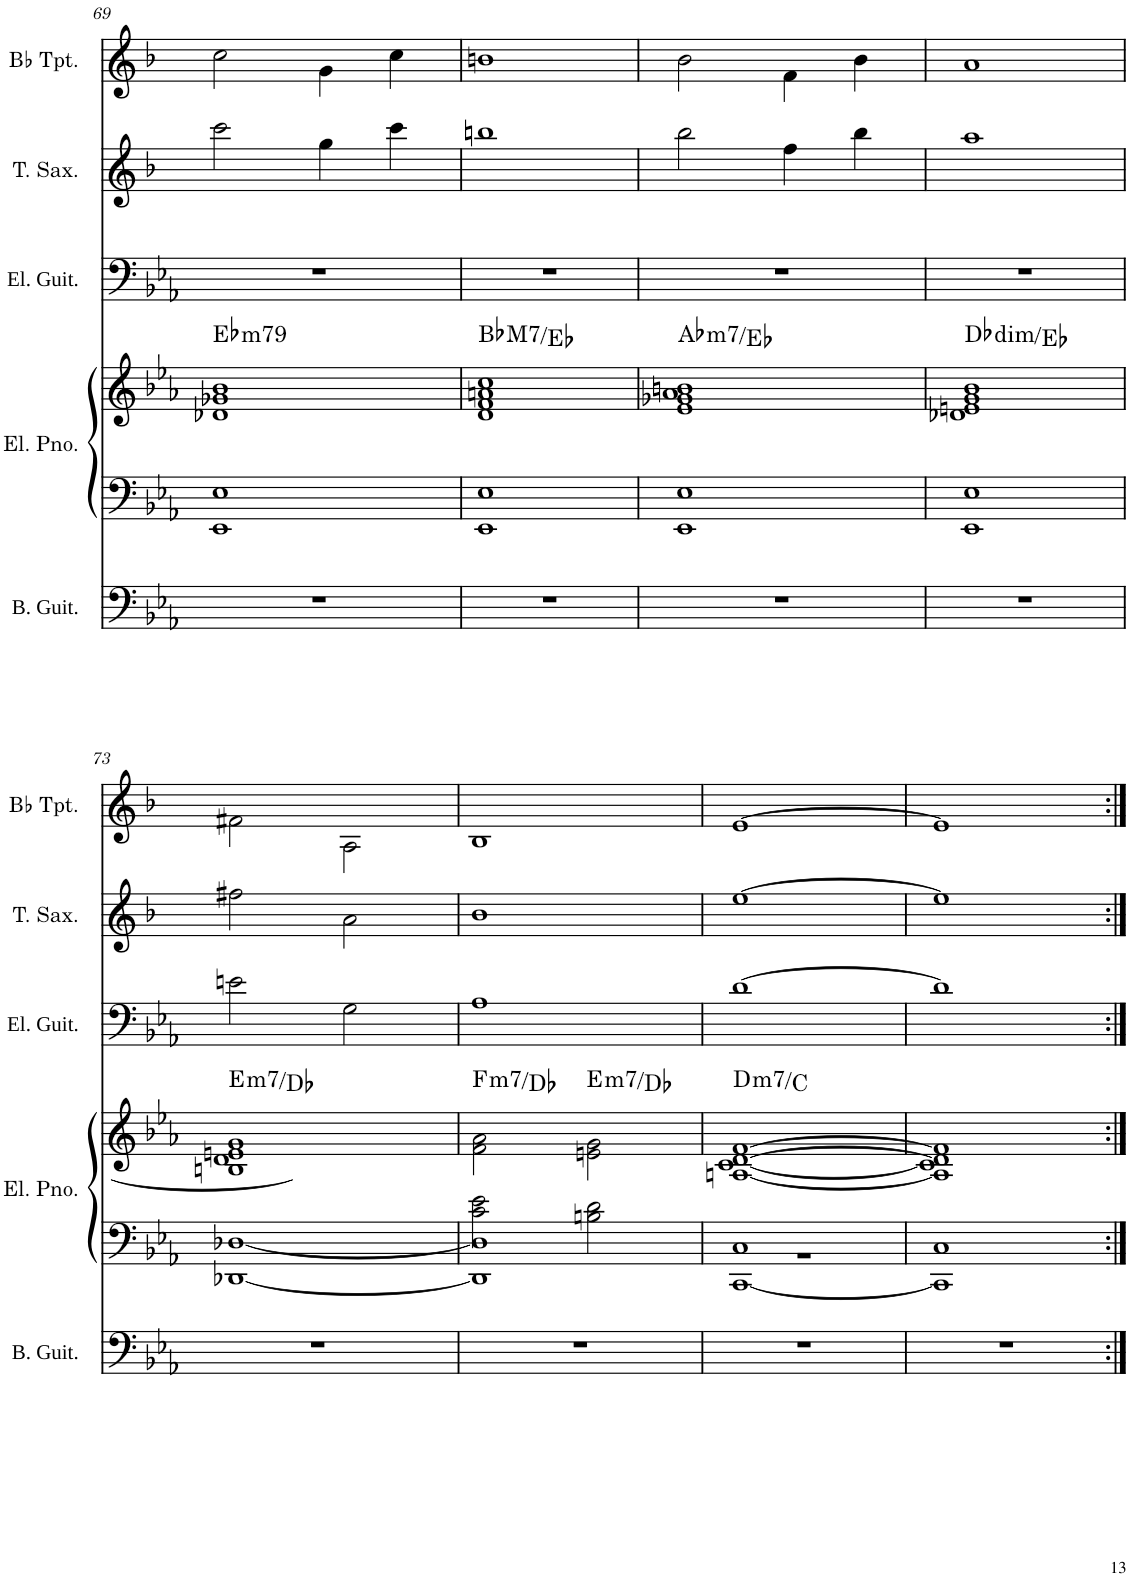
**kern	**kern	**kern	**harte	**kern	**kern	**kern
*part5	*part4	*part4	*part4	*part3	*part2	*part1
*staff6	*staff5	*staff4	*	*staff3	*staff2	*staff1
*I"Bass Guitar	*I"Electric Piano	*	*	*I"Electric Guitar	*I"Tenor Saxophone	*I"Bb Trumpet
*I'B. Guit.	*I'El. Pno.	*	*	*I'El. Guit.	*I'T. Sax.	*I'Bb Tpt.
!!LO:PB:g=z
*clefF4	*clefF4	*clefG2	*	*clefF4	*clefG2	*clefG2
*	*	*	*	*	*Trd8c14	*Trd1c2
*k[b-e-a-]	*k[b-e-a-]	*k[b-e-a-]	*	*k[b-e-a-]	*k[b-]	*k[b-]
*M4/4	*M4/4	*M4/4	*	*M4/4	*M4/4	*M4/4
=69	=69	=69	=69	=69	=69	=69
!	!	!	!LO:H:kt=m79	!	!	!
1r	1EE- 1E-	1d-X 1g-X 1b-	Eb:min	1r	2ccc\	2cc\
.	.	.	.	.	4gg\	4g\
.	.	.	.	.	4ccc\	4cc\
=70	=70	=70	=70	=70	=70	=70
!	!	!	!LO:H:kt=M7	!	!	!
1r	1EE- 1E-	1d 1f 1an 1cc	Bb:maj7/4	1r	1bbn	1bn
=71	=71	=71	=71	=71	=71	=71
!	!	!	!LO:H:kt=m7	!	!	!
1r	1EE- 1E-	1e- 1g-X 1a- 1bn	Ab:min7/5	1r	2bb-\	2b-\
.	.	.	.	.	4ff\	4f\
.	.	.	.	.	4bb-\	4b-\
=72	=72	=72	=72	=72	=72	=72
!	!	!	!LO:H:kt=dim	!	!	!
1r	1EE- 1E-	1d-X 1en 1g 1b-	Db:dim/2	1r	1aa	1a
!!LO:LB:g=z
=73	=73	=73	=73	=73	=73	=73
*	*^	*	*	*	*	*
!	!	!	!	!LO:H:kt=m7	!	!	!
1r	1ryy	[1DD-X [1D-X	1Bn 1d 1en 1g	E:min7/bb7	2en\	2ff#X\	2f#X\
.	.	.	.	.	2G\	2a\	2A\
=74	=74	=74	=74	=74	=74	=74	=74
!	!	!	!	!LO:H:kt=m7	!	!	!
1r	2c\ 2e-\	1DD-] 1D-]	2f\ 2a-\	F:min7/b6	1A-	1b-	1B-
!	!	!	!	!LO:H:kt=m7	!	!	!
.	2Bn\ 2d\	.	2en\ 2g\	E:min7/bb7	.	.	.
=75	=75	=75	=75	=75	=75	=75	=75
!	!	!	!	!LO:H:kt=m7	!	!	!
1r	[1CC [1C	1r	[1An [1c [1d [1f	D:min7/b7	[1d	[1ee	[1e
*	*v	*v	*	*	*	*	*
=76	=76	=76	=76	=76	=76	=76
1r	1CC] 1C]	1A] 1c] 1d] 1f]	.	1d]	1ee]	1e]
=:|!	=:|!	=:|!	=:|!	=:|!	=:|!	=:|!
*-	*-	*-	*-	*-	*-	*-
